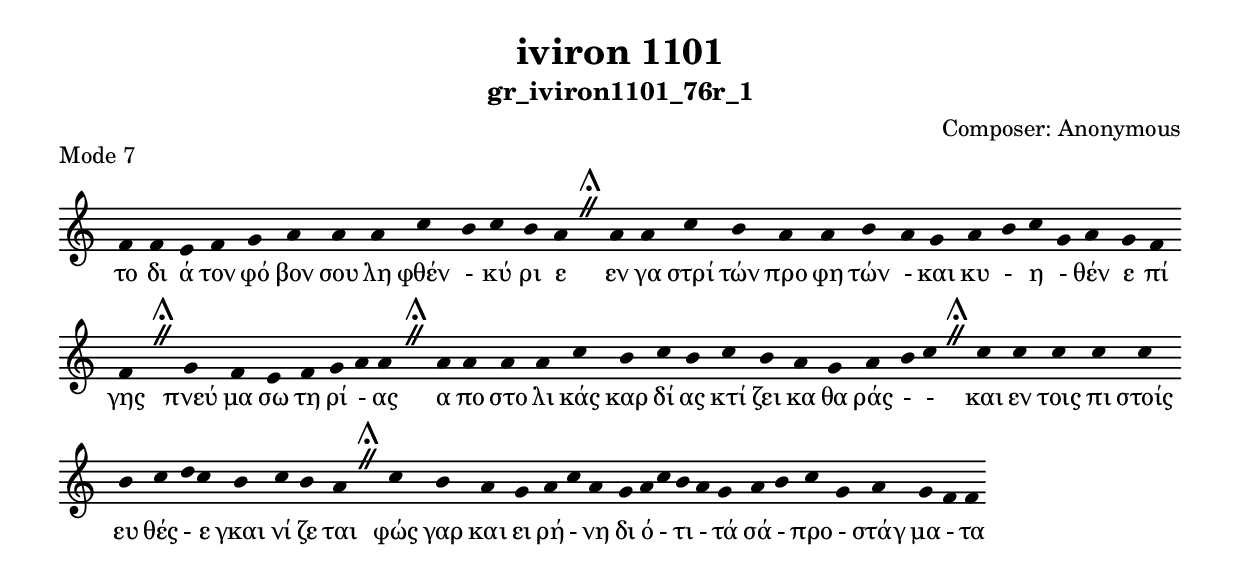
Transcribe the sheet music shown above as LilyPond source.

\include "gregorian.ly"

	\header {
 	  title = "iviron 1101"
	  subtitle = "gr_iviron1101_76r_1"
	  composer = "Composer: Αnonymous"
	  piece = "Mode 7"
	}

	chant = {
	  f'4 f'4 e'4 f'4 g'4 a'4 a'4 a'4 c''4 b'4 c''4 b'4 a'4 \divisioMaior
 a'4 a'4 c''4 b'4 a'4 a'4 b'4 a'4 g'4 a'4 b'4 c''4 g'4 a'4 g'4 f'4 f'4 \divisioMaior
 g'4 f'4 e'4 f'4 g'4 a'4 a'4 \divisioMaior
 a'4 a'4 a'4 a'4 c''4 b'4 c''4 b'4 c''4 b'4 a'4 g'4 a'4 b'4 c''4 \divisioMaior
 c''4 c''4 c''4 c''4 c''4 b'4 c''4 d''4 c''4 b'4 c''4 b'4 a'4 \divisioMaior
 c''4 b'4 a'4 g'4 a'4 c''4 a'4 g'4 a'4 c''4 b'4 a'4 g'4 a'4 b'4 c''4 g'4 a'4 g'4 f'4 f'4\finalis
	}

	verba = \lyricmode {το δι ά τον φό βον σου λη φθέν - κύ ρι ε 
εν γα στρί τών προ φη τών - και κυ - η - θέν ε πί γης 
πνεύ μα σω τη ρί - ας 
α πο στο λι κάς καρ δί ας κτί ζει κα θα ράς -  - 
και εν τοις πι στοίς ευ θές - ε γκαι νί ζε ται 
φώς γαρ και ει ρή - νη δι ό - τι - τά σά - προ - στάγ μα - τα 
	}


	\score {
	  \new Staff <<
	  \new Voice = "melody" \chant
	  \new Lyrics = "one" \lyricsto melody \verba
	  >>
	  \layout {
	    \context {
	      \Staff
	      \remove "Time_signature_engraver"
	      \remove "Bar_engraver"
	    }
	    \context {
	      \Voice
	      \remove "Stem_engraver"
	    }
	  }
	}